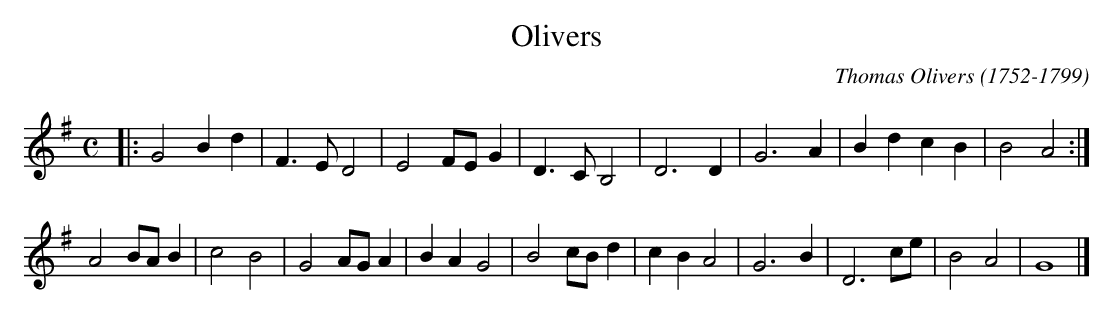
X:1
T: Olivers
C: Thomas Olivers (1752-1799)
M: C
L: 1/8
K: G
|:\
G4 B2d2 | F3E D4 | E4 FEG2 | D3C B,4 |\
D6 D2 | G6 A2 | B2d2 c2B2 | B4 A4 :|
A4 BAB2 | c4 B4 | G4 AGA2 | B2A2 G4 |\
B4 cBd2 | c2B2 A4 | G6 B2 | D6 ce |\
B4 A4 | G8 |]
